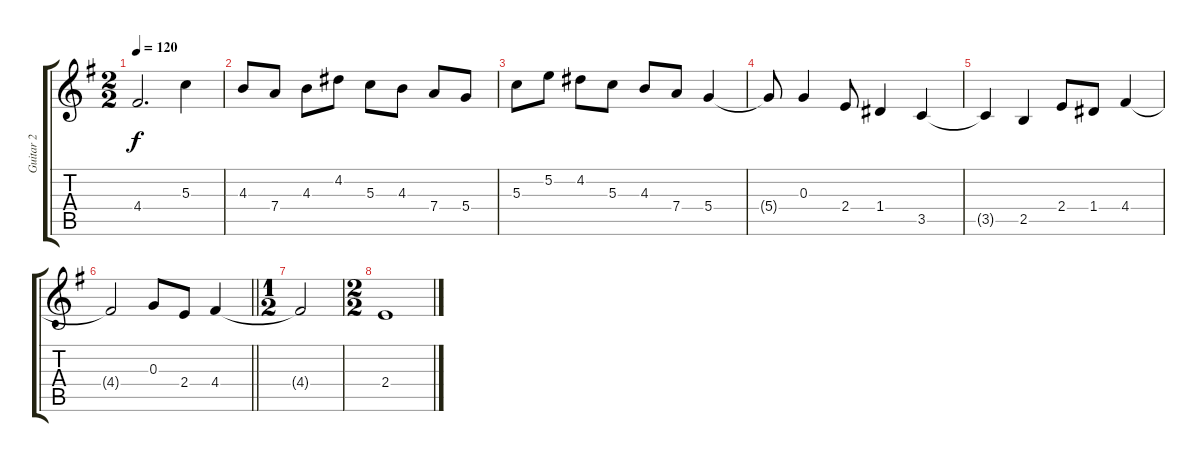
\track ("Guitar 2" "Guitar 2") {instrument acousticguitarnylon}
\staff {score tabs}
\tuning (E4 B3 G3 D3 A2 E2) {hide}
\ts (2 2)
\tempo 120
\clef g2
\ks eminor
4.4.2{d dy f} 5.3.4 |
4.3.8 7.4.8 4.3.8 4.2.8 5.3.8 4.3.8 7.4.8 5.4.8 |
5.3.8 5.2.8 4.2.8 5.3.8 4.3.8 7.4.8 5.4.4 |
5.4{t}.8 0.3.4 2.4.8 1.4.4 3.5.4 |
3.5{t}.4 2.5.4 2.4.8 1.4.8 4.4.4 |
\barLineRight lightlight
4.4{t}.2 0.3.8 2.4.8 4.4.4 |
\ts (1 2)
4.4{t}.2 |
\ts (2 2)
2.4.1
